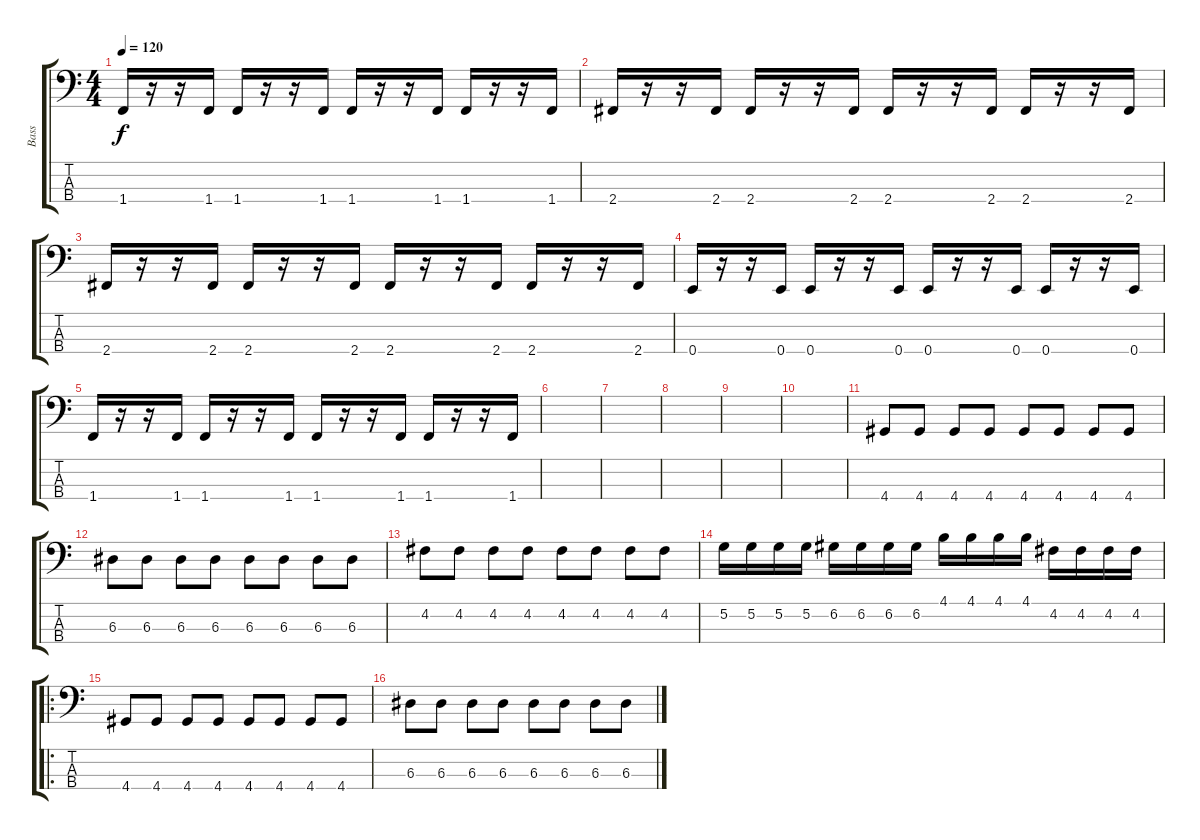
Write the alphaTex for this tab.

\track ("Bass" "Bass") {instrument electricbassfinger}
\staff {score tabs}
\tuning (G2 D2 A1 E1) {hide}
\ts (4 4)
\tempo 120
\clef f4
\ks c
1.4.16{dy f} r.16 r.16 1.4.16 1.4.16 r.16 r.16 1.4.16 1.4.16 r.16 r.16 1.4.16 1.4.16 r.16 r.16 1.4.16 |
2.4.16 r.16 r.16 2.4.16 2.4.16 r.16 r.16 2.4.16 2.4.16 r.16 r.16 2.4.16 2.4.16 r.16 r.16 2.4.16 |
2.4.16 r.16 r.16 2.4.16 2.4.16 r.16 r.16 2.4.16 2.4.16 r.16 r.16 2.4.16 2.4.16 r.16 r.16 2.4.16 |
0.4.16 r.16 r.16 0.4.16 0.4.16 r.16 r.16 0.4.16 0.4.16 r.16 r.16 0.4.16 0.4.16 r.16 r.16 0.4.16 |
1.4.16 r.16 r.16 1.4.16 1.4.16 r.16 r.16 1.4.16 1.4.16 r.16 r.16 1.4.16 1.4.16 r.16 r.16 1.4.16 |
|
|
|
|
|
4.4.8 4.4.8 4.4.8 4.4.8 4.4.8 4.4.8 4.4.8 4.4.8 |
6.3.8 6.3.8 6.3.8 6.3.8 6.3.8 6.3.8 6.3.8 6.3.8 |
4.2.8 4.2.8 4.2.8 4.2.8 4.2.8 4.2.8 4.2.8 4.2.8 |
5.2.16 5.2.16 5.2.16 5.2.16 6.2.16 6.2.16 6.2.16 6.2.16 4.1.16 4.1.16 4.1.16 4.1.16 4.2.16 4.2.16 4.2.16 4.2.16 |
\ro
4.4.8 4.4.8 4.4.8 4.4.8 4.4.8 4.4.8 4.4.8 4.4.8 |
6.3.8 6.3.8 6.3.8 6.3.8 6.3.8 6.3.8 6.3.8 6.3.8
